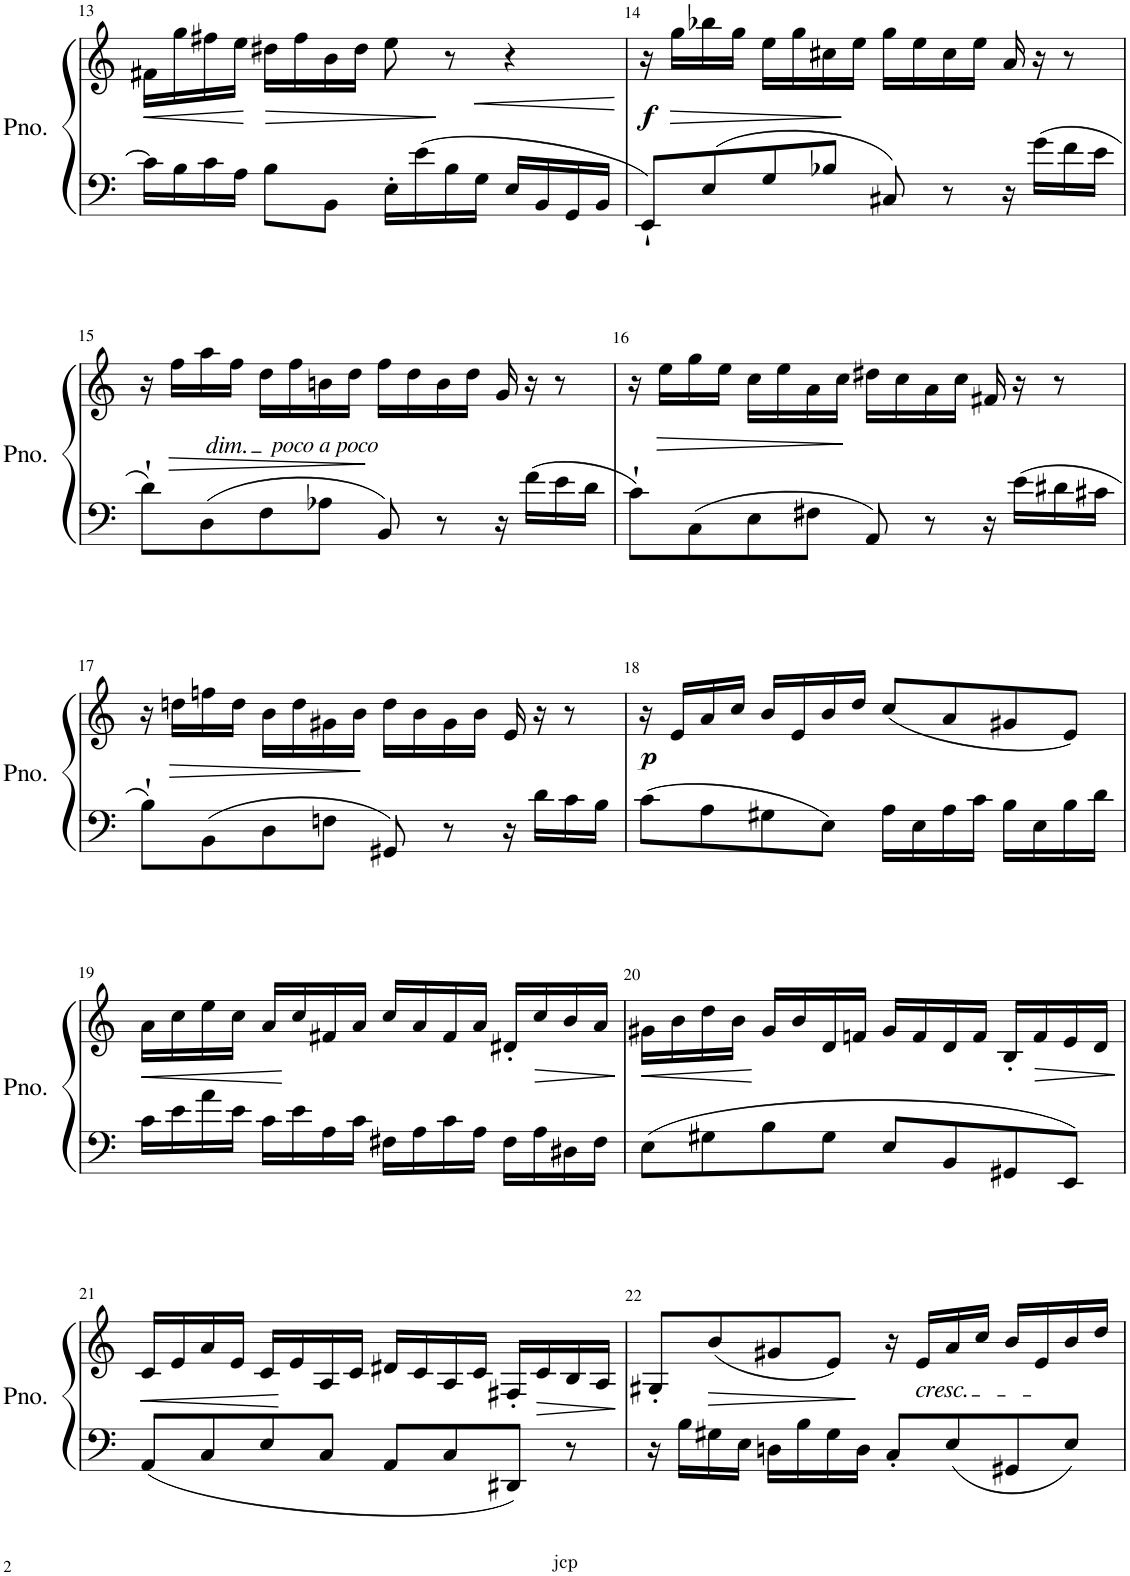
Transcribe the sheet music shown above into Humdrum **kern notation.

**kern	**kern	**dynam
*part1	*part1	*part1
*staff2	*staff1	*staff1/2
*I"Piano	*	*
*I'Pno.	*	*
!!LO:PB:g=z
*clefF4	*clefG2	*
*k[]	*k[]	*
*M4/4	*M4/4	*
*met(c)	*met(c)	*
=13	=13	=13
!	!	!LO:HP:b
16c\LL]	16f#X\LL	<
16B\	16gg\	.
16c\	16ff#X\	.
16A\JJ	16ee\JJ	.
!	!	!LO:HP:n=1:b
8B\L	16dd#X\LL	[ >
.	16ff#\	.
8BB\J	16b\	.
.	16dd#\JJ	.
16E'\LL	8ee\	.
16e\	.	.
16B\	8r	]
16G\JJ	.	.
16E/LL	4r	.
16BB/	.	.
16GG/	.	.
16BB/JJ	.	.
=14	=14	=14
!	!	!LO:DY:b
8EE`/L	16r	f
!	!	!LO:HP:b
.	16gg\LL	>
8E/	16bb-X\	.
.	16gg\JJ	.
8G/	16ee\LL	.
.	16gg\	.
8B-X/J	16cc#X\	.
.	16ee\JJ	]
8C#X/	16gg\LL	.
.	16ee\	.
8r	16cc#\	.
.	16ee\JJ	.
16r	16a/	.
16g\LL	16r	.
16f\	8r	.
16e\JJ	.	.
!!LO:LB:g=z
=15	=15	=15
8d`\L	16r	.
!	!	!LO:HP:b
.	16ff\LL	>
!	!LO:TX:b:i:t=dim.	!
8D\	16aa\	.
.	16ff\JJ	.
8F\	16dd\LL	.
!	!LO:TX:b:i:t=poco a poco	!
.	16ff\	.
8A-X\J	16bn\	.
.	16dd\JJ	.
8BB/	16ff\LL	]
.	16dd\	.
8r	16b\	.
.	16dd\JJ	.
16r	16g/	.
16f\LL	16r	.
16e\	8r	.
16d\JJ	.	.
=16	=16	=16
8c`\L	16r	.
!	!	!LO:HP:b
.	16ee\LL	>
8C\	16gg\	.
.	16ee\JJ	.
8E\	16cc\LL	.
.	16ee\	.
8F#X\J	16a\	.
.	16cc\JJ	.
8AA/	16dd#X\LL	]
.	16cc\	.
8r	16a\	.
.	16cc\JJ	.
16r	16f#X/	.
16e\LL	16r	.
16d#X\	8r	.
16c#X\JJ	.	.
!!LO:LB:g=z
=17	=17	=17
8B`\L	16r	.
!	!	!LO:HP:b
.	16ddn\LL	>
8BB\	16ffn\	.
.	16dd\JJ	.
8D\	16b\LL	.
.	16dd\	.
8Fn\J	16g#X\	.
.	16b\JJ	.
8GG#X/	16dd\LL	]
.	16b\	.
8r	16g#\	.
.	16b\JJ	.
16r	16e/	.
16d\LL	16r	.
16c\	8r	.
16B\JJ	.	.
=18	=18	=18
!	!	!LO:DY:b
8c\L	16r	p
.	16e/LL	.
8A\	16a/	.
.	16cc/JJ	.
8G#X\	16b/LL	.
.	16e/	.
8E\J	16b/	.
.	16dd/JJ	.
16A\LL	(8cc/L	.
16E\	.	.
16A\	8a/	.
16c\JJ	.	.
16B\LL	8g#X/	.
16E\	.	.
16B\	8e/J)	.
16d\JJ	.	.
!!LO:LB:g=z
=19	=19	=19
!	!	!LO:HP:b
16c\LL	16a\LL	<
16e\	16cc\	.
16a\	16ee\	.
16e\JJ	16cc\JJ	.
16c\LL	16a/LL	.
16e\	16cc/	[
16A\	16f#X/	.
16c\JJ	16a/JJ	.
16F#X\LL	16cc/LL	.
16A\	16a/	.
16c\	16f#/	.
16A\JJ	16a/JJ	.
16F#\LL	16d#X'/LL	.
!	!	!LO:HP:b
16A\	16cc/	>
16D#X\	16b/	.
16F#\JJ	16a/JJ	.
.	.	]
=20	=20	=20
!	!	!LO:HP:b
8E\L	16g#X\LL	<
.	16b\	.
8G#X\	16dd\	.
.	16b\JJ	.
8B\	16g#/LL	[
.	16b/	.
8G#\J	16d/	.
.	16fn/JJ	.
8E/L	16g#/LL	.
.	16f/	.
8BB/	16d/	.
.	16f/JJ	.
8GG#X/	16B'/LL	.
!	!	!LO:HP:b
.	16f/	>
8EE/J	16e/	.
.	16d/JJ	.
.	.	]
!!LO:LB:g=z
=21	=21	=21
!	!	!LO:HP:b
8AA/L	16c/LL	<
.	16e/	.
8C/	16a/	.
.	16e/JJ	.
8E/	16c/LL	.
.	16e/	[
8C/J	16A/	.
.	16c/JJ	.
8AA/L	16d#X/LL	.
.	16c/	.
8C/	16A/	.
.	16c/JJ	.
8DD#X/J	16F#X'/LL	.
!	!	!LO:HP:b
.	16c/	>
8r	16B/	.
.	16A/JJ	.
.	.	]
=22	=22	=22
16r	8G#X'/L	.
16B\LL	.	.
!	!	!LO:HP:b
16G#X\	(8b/	>
16E\JJ	.	.
16Dn\LL	8g#X/	.
16B\	.	.
16G#\	8e/J)	.
16D\JJ	.	.
8C'/L	16r	]
!	!LO:TX:b:i:t=cresc.	!
.	16e/LL	.
8E/	16a/	.
.	16cc/JJ	.
8GG#X/	16b/LL	.
.	16e/	.
8E/J	16b/	.
.	16dd/JJ	.
=	=	=
*-	*-	*-
